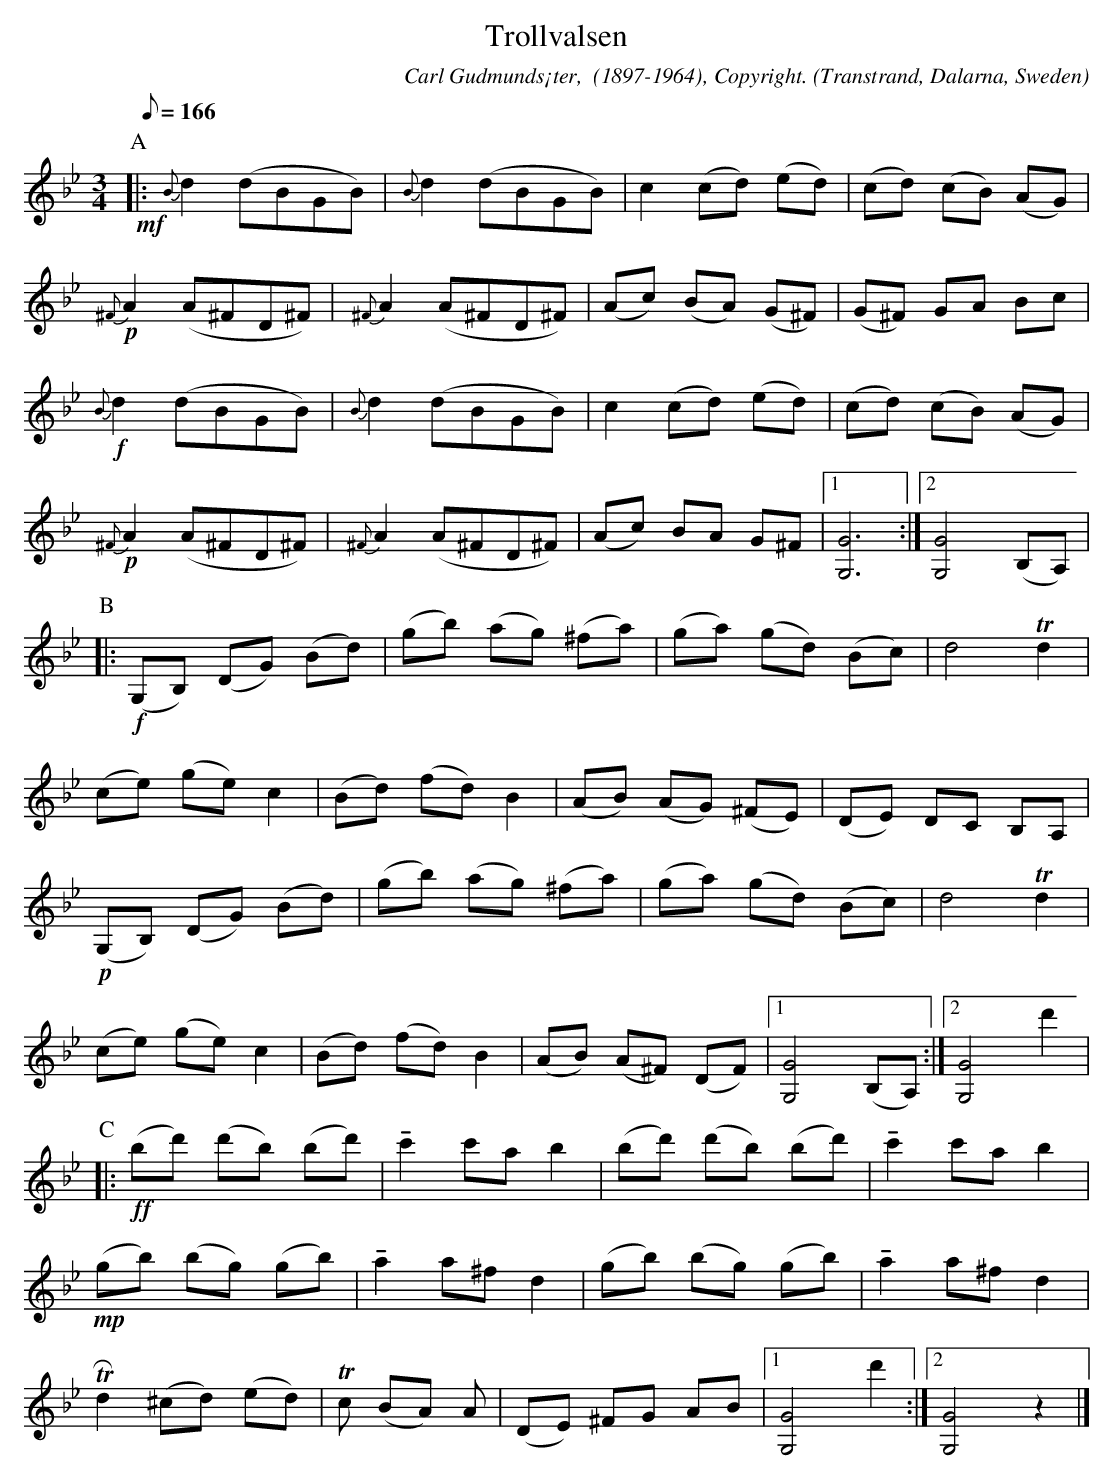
X:1
T: Trollvalsen
O: Transtrand, Dalarna, Sweden
M: 3/4
C: Carl Gudmunds¡ter,  (1897-1964), Copyright.
Q:166 Allegro
K: Gm
P:A
+mf+ |: {B}d2 (dBGB) | {B}d2 (dBGB) | c2 (cd) (ed) | (cd) (cB) (AG) |
+p+ {^F}A2 (A^FD^F) | {^F}A2 (A^FD^F) | (Ac) (BA) (G^F) | (G^F) GA Bc |
+f+ {B}d2 (dBGB) | {B}d2 (dBGB) |  c2 (cd) (ed) | (cd) (cB) (AG) |
+p+ {^F}A2 (A^FD^F) | {^F}A2 (A^FD^F) | (Ac) BA G^F |1 [G6G,6] :|2 [G4G,4] (B,A,)|
P:B
|: +f+ (G,B,) (DG) (Bd) | (gb) (ag) (^fa) | (ga) (gd) (Bc) | d4 Td2 |
(ce) (ge) c2 | (Bd) (fd) B2 | (AB) (AG) (^FE) | (DE) DC B,A, |
+p+ (G,B,) (DG) (Bd) | (gb) (ag) (^fa) | (ga) (gd) (Bc) | d4 Td2 |
(ce) (ge) c2 | (Bd) (fd) B2 | (AB) (A^F) (DF) |1 [G4G,4] (B,A,) :|2 [G4G,4] d'2|
P:C
|: +ff+ (bd') (d'b) (bd') | !tenuto!c'2 c'a b2 | (bd') (d'b) (bd') | !tenuto! c'2 c'a b2 |
+mp+ (gb) (bg) (gb) | !tenuto! a2 a^f d2 | (gb) (bg) (gb) | !tenuto! a2 a^f d2 |
TRd2 (^cd) (ed) | Tc (BA) A | (DE) ^FG AB |1 [G4G,4] d'2 :|2 [G4G,4] z2 |]
